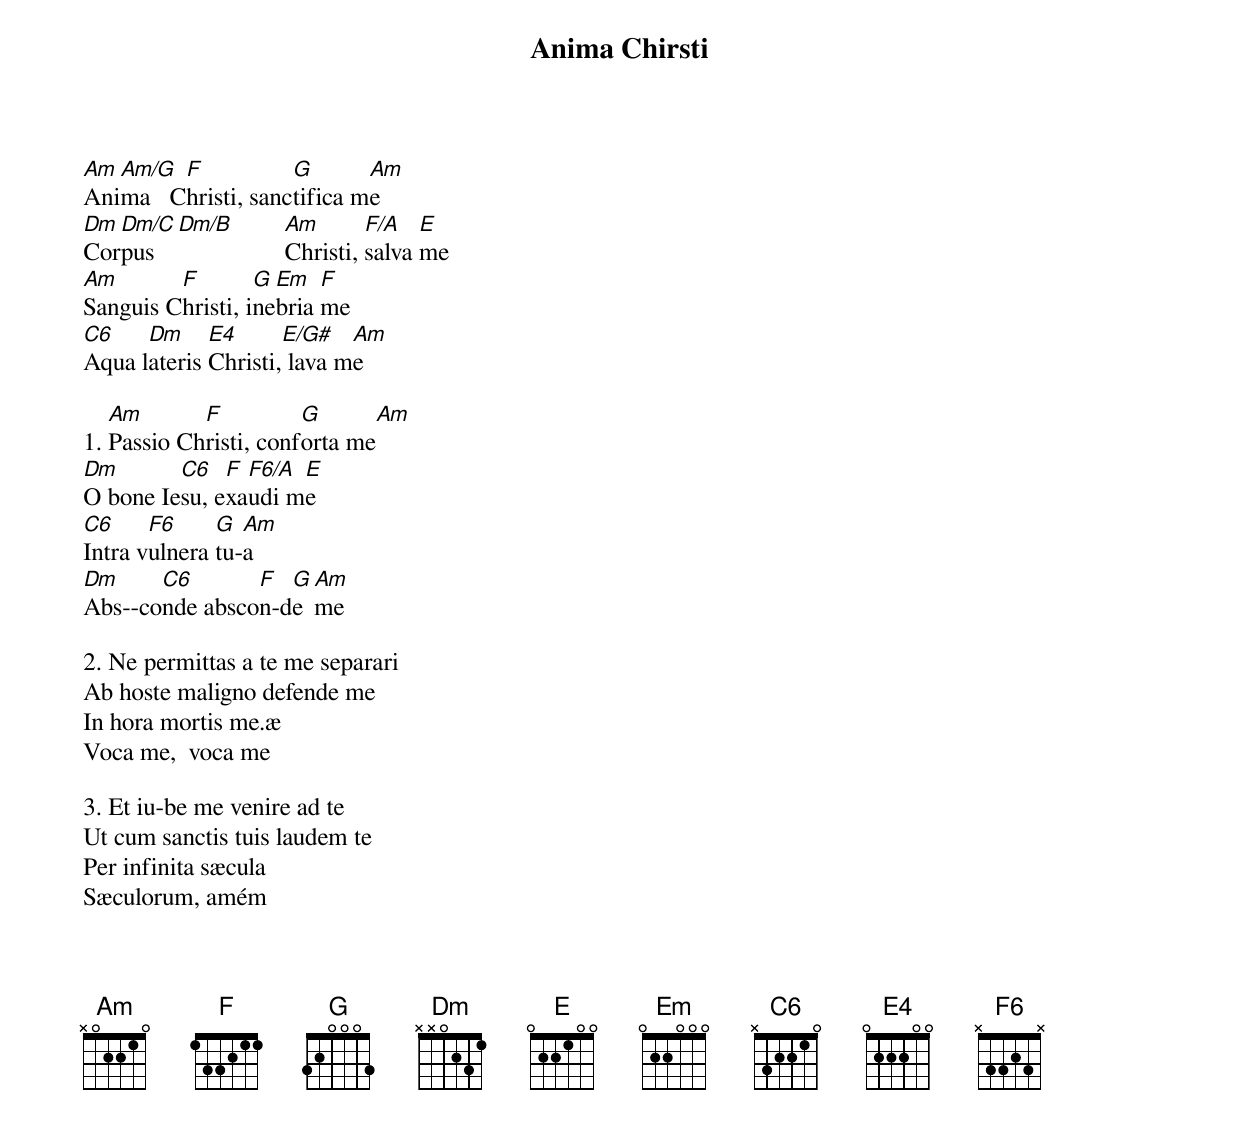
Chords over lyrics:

Anima Chirsti

Am Am/G  F           G       Am
Anima   Christi, sanctifica me
Dm Dm/C Dm/B    Am       F/A   E
Corpus          Christi, salva me
Am       F        G Em   F
Sanguis Christi, inebria me
C6    Dm     E4      E/G#   Am
Aqua lateris Christi, lava me

   Am       F          G      Am
1. Passio Christi, conforta me
Dm       C6   F F6/A E
O bone Iesu, exaudi me
C6     F6     G  Am
Intra vulnera tu-a
Dm     C6       F  G Am
Abs--conde abscon-de me

2. Ne permittas a te me separari
Ab hoste maligno defende me
In hora mortis me.æ
Voca me,  voca me

3. Et iu-be me venire ad te
Ut cum sanctis tuis laudem te
Per infinita sæcula
Sæculorum, amém


<iframe src="https://www.youtube.com/embed/mQ1myt4-gX4" frameborder="0"></iframe>
